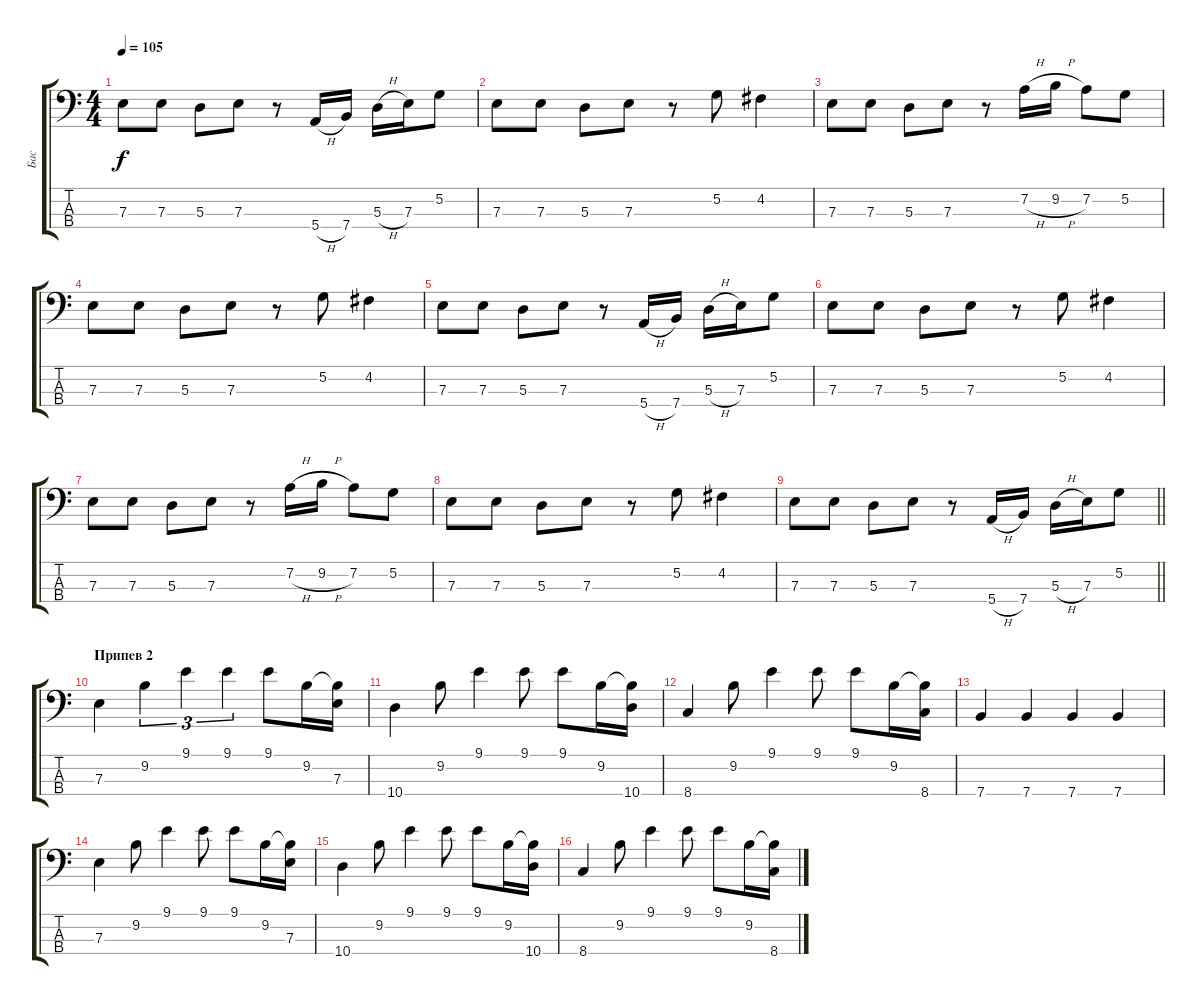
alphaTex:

\track ("Бас" "Бас") {instrument electricbassfinger}
\staff {score tabs}
\tuning (G2 D2 A1 E1) {hide}
\ts (4 4)
\tempo 105
\clef f4
\ks c
7.3.8{dy f} 7.3.8 5.3.8 7.3.8 r.8 5.4{h}.16 7.4.16 5.3{h}.16 7.3.16 5.2.8 |
7.3.8 7.3.8 5.3.8 7.3.8 r.8 5.2.8 4.2.4 |
7.3.8 7.3.8 5.3.8 7.3.8 r.8 7.2{h}.16 9.2{h}.16 7.2.8 5.2.8 |
7.3.8 7.3.8 5.3.8 7.3.8 r.8 5.2.8 4.2.4 |
7.3.8 7.3.8 5.3.8 7.3.8 r.8 5.4{h}.16 7.4.16 5.3{h}.16 7.3.16 5.2.8 |
7.3.8 7.3.8 5.3.8 7.3.8 r.8 5.2.8 4.2.4 |
7.3.8 7.3.8 5.3.8 7.3.8 r.8 7.2{h}.16 9.2{h}.16 7.2.8 5.2.8 |
7.3.8 7.3.8 5.3.8 7.3.8 r.8 5.2.8 4.2.4 |
\barLineRight lightlight
7.3.8 7.3.8 5.3.8 7.3.8 r.8 5.4{h}.16 7.4.16 5.3{h}.16 7.3.16 5.2.8 |
\section ("" "Припев 2")
7.3.4 9.2.4{tu (3 2)} 9.1.4{tu (3 2)} 9.1.4{tu (3 2)} 9.1.8 9.2.16 (9.2{t} 7.3).16 |
10.4.4 9.2.8 9.1.4 9.1.8 9.1.8 9.2.16 (9.2{t} 10.4).16 |
8.4.4 9.2.8 9.1.4 9.1.8 9.1.8 9.2.16 (9.2{t} 8.4).16 |
7.4.4 7.4.4 7.4.4 7.4.4 |
7.3.4 9.2.8 9.1.4 9.1.8 9.1.8 9.2.16 (9.2{t} 7.3).16 |
10.4.4 9.2.8 9.1.4 9.1.8 9.1.8 9.2.16 (9.2{t} 10.4).16 |
8.4.4 9.2.8 9.1.4 9.1.8 9.1.8 9.2.16 (9.2{t} 8.4).16
